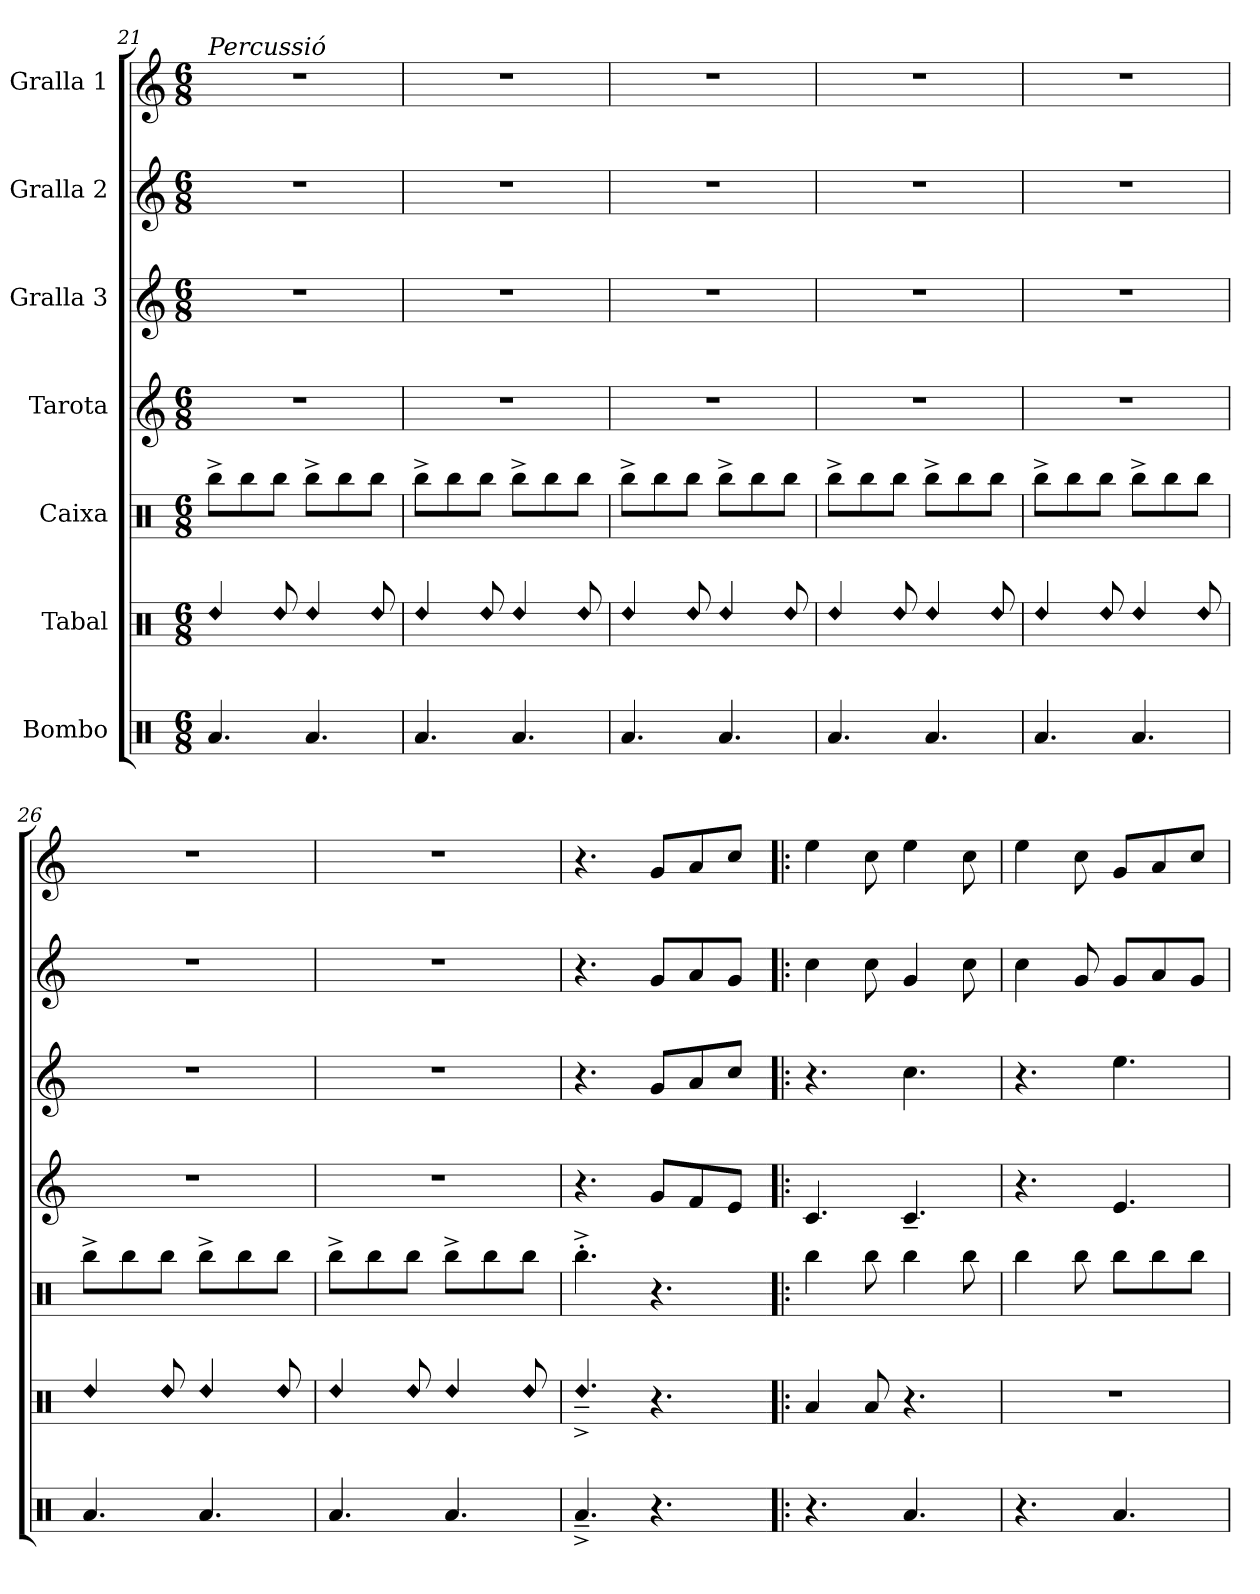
**kern	**kern	**kern	**kern	**kern	**kern	**kern
*part7	*part6	*part5	*part4	*part3	*part2	*part1
*staff7	*staff6	*staff5	*staff4	*staff3	*staff2	*staff1
*I"Bombo	*I"Tabal	*I"Caixa	*I"Tarota	*I"Gralla 3	*I"Gralla 2	*I"Gralla 1
*clefX	*clefX	*clefX	*clefG2	*clefG2	*clefG2	*clefG2
*k[]	*k[]	*k[]	*k[]	*k[]	*k[]	*k[]
*M6/8	*M6/8	*M6/8	*M6/8	*M6/8	*M6/8	*M6/8
=21	=21	=21	=21	=21	=21	=21
!	!	!	!	!	!	!LO:TX:a:i:t=Percussió
!	!LO:N:head=diamond	!	!	!	!	!
4.Ra/	4Rdd/	8Rbb^\L	2.r	2.r	2.r	2.r
.	.	8Rbb\	.	.	.	.
!	!LO:N:head=diamond	!	!	!	!	!
.	8Rdd/	8Rbb\J	.	.	.	.
!	!LO:N:head=diamond	!	!	!	!	!
4.Ra/	4Rdd/	8Rbb^\L	.	.	.	.
.	.	8Rbb\	.	.	.	.
!	!LO:N:head=diamond	!	!	!	!	!
.	8Rdd/	8Rbb\J	.	.	.	.
=22	=22	=22	=22	=22	=22	=22
!	!LO:N:head=diamond	!	!	!	!	!
4.Ra/	4Rdd/	8Rbb^\L	2.r	2.r	2.r	2.r
.	.	8Rbb\	.	.	.	.
!	!LO:N:head=diamond	!	!	!	!	!
.	8Rdd/	8Rbb\J	.	.	.	.
!	!LO:N:head=diamond	!	!	!	!	!
4.Ra/	4Rdd/	8Rbb^\L	.	.	.	.
.	.	8Rbb\	.	.	.	.
!	!LO:N:head=diamond	!	!	!	!	!
.	8Rdd/	8Rbb\J	.	.	.	.
=23	=23	=23	=23	=23	=23	=23
!	!LO:N:head=diamond	!	!	!	!	!
4.Ra/	4Rdd/	8Rbb^\L	2.r	2.r	2.r	2.r
.	.	8Rbb\	.	.	.	.
!	!LO:N:head=diamond	!	!	!	!	!
.	8Rdd/	8Rbb\J	.	.	.	.
!	!LO:N:head=diamond	!	!	!	!	!
4.Ra/	4Rdd/	8Rbb^\L	.	.	.	.
.	.	8Rbb\	.	.	.	.
!	!LO:N:head=diamond	!	!	!	!	!
.	8Rdd/	8Rbb\J	.	.	.	.
!!LO:PB:g=z
=24	=24	=24	=24	=24	=24	=24
!	!LO:N:head=diamond	!	!	!	!	!
4.Ra/	4Rdd/	8Rbb^\L	2.r	2.r	2.r	2.r
.	.	8Rbb\	.	.	.	.
!	!LO:N:head=diamond	!	!	!	!	!
.	8Rdd/	8Rbb\J	.	.	.	.
!	!LO:N:head=diamond	!	!	!	!	!
4.Ra/	4Rdd/	8Rbb^\L	.	.	.	.
.	.	8Rbb\	.	.	.	.
!	!LO:N:head=diamond	!	!	!	!	!
.	8Rdd/	8Rbb\J	.	.	.	.
=25	=25	=25	=25	=25	=25	=25
!	!LO:N:head=diamond	!	!	!	!	!
4.Ra/	4Rdd/	8Rbb^\L	2.r	2.r	2.r	2.r
.	.	8Rbb\	.	.	.	.
!	!LO:N:head=diamond	!	!	!	!	!
.	8Rdd/	8Rbb\J	.	.	.	.
!	!LO:N:head=diamond	!	!	!	!	!
4.Ra/	4Rdd/	8Rbb^\L	.	.	.	.
.	.	8Rbb\	.	.	.	.
!	!LO:N:head=diamond	!	!	!	!	!
.	8Rdd/	8Rbb\J	.	.	.	.
=26	=26	=26	=26	=26	=26	=26
!	!LO:N:head=diamond	!	!	!	!	!
4.Ra/	4Rdd/	8Rbb^\L	2.r	2.r	2.r	2.r
.	.	8Rbb\	.	.	.	.
!	!LO:N:head=diamond	!	!	!	!	!
.	8Rdd/	8Rbb\J	.	.	.	.
!	!LO:N:head=diamond	!	!	!	!	!
4.Ra/	4Rdd/	8Rbb^\L	.	.	.	.
.	.	8Rbb\	.	.	.	.
!	!LO:N:head=diamond	!	!	!	!	!
.	8Rdd/	8Rbb\J	.	.	.	.
=27	=27	=27	=27	=27	=27	=27
!	!LO:N:head=diamond	!	!	!	!	!
4.Ra/	4Rdd/	8Rbb^\L	2.r	2.r	2.r	2.r
.	.	8Rbb\	.	.	.	.
!	!LO:N:head=diamond	!	!	!	!	!
.	8Rdd/	8Rbb\J	.	.	.	.
!	!LO:N:head=diamond	!	!	!	!	!
4.Ra/	4Rdd/	8Rbb^\L	.	.	.	.
.	.	8Rbb\	.	.	.	.
!	!LO:N:head=diamond	!	!	!	!	!
.	8Rdd/	8Rbb\J	.	.	.	.
=28	=28	=28	=28	=28	=28	=28
!	!LO:N:head=diamond	!	!	!	!	!
4.Ra~^/	4.Rdd~^/	4.Rbb'^\	4.r	4.r	4.r	4.r
4.r	4.r	4.r	8g/L	8g/L	8g/L	8g/L
.	.	.	8f/	8a/	8a/	8a/
.	.	.	8e/J	8cc/J	8g/J	8cc/J
=29!|:	=29!|:	=29!|:	=29!|:	=29!|:	=29!|:	=29!|:
4.r	4Ra/	4Rbb\	4.c/	4.r	4cc\	4ee\
.	8Ra/	8Rbb\	.	.	8cc\	8cc\
4.Ra/	4.r	4Rbb\	4.c~/	4.cc\	4g/	4ee\
.	.	8Rbb\	.	.	8cc\	8cc\
!!LO:LB:g=z
=30	=30	=30	=30	=30	=30	=30
4.r	2.r	4Rbb\	4.r	4.r	4cc\	4ee\
.	.	8Rbb\	.	.	8g/	8cc\
4.Ra/	.	8Rbb\L	4.e/	4.ee\	8g/L	8g/L
.	.	8Rbb\	.	.	8a/	8a/
.	.	8Rbb\J	.	.	8g/J	8cc/J
=	=	=	=	=	=	=
*-	*-	*-	*-	*-	*-	*-
